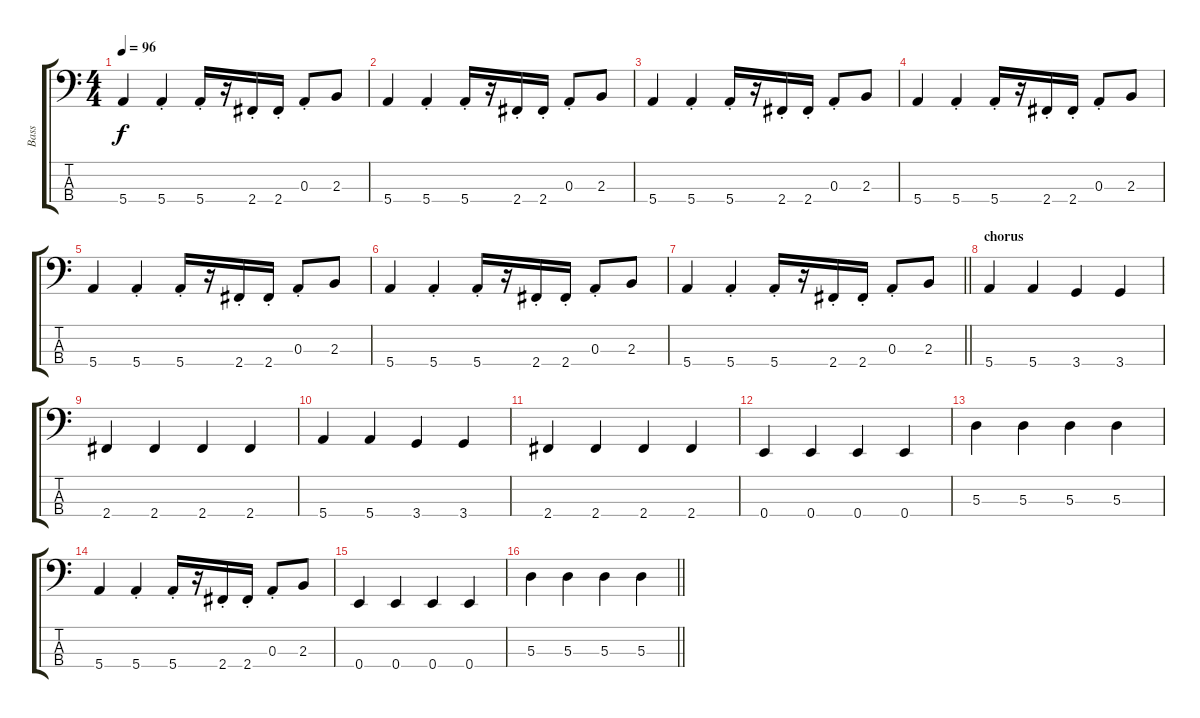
\track ("Bass" "Bass") {instrument electricbassfinger}
\staff {score tabs}
\tuning (G2 D2 A1 E1) {hide}
\ts (4 4)
\tempo 96
\clef f4
\ks c
5.4.4{dy f} 5.4{st}.4 5.4{st}.16 r.16 2.4{st}.16 2.4{st}.16 0.3{st}.8 2.3.8 |
5.4.4 5.4{st}.4 5.4{st}.16 r.16 2.4{st}.16 2.4{st}.16 0.3{st}.8 2.3.8 |
5.4.4 5.4{st}.4 5.4{st}.16 r.16 2.4{st}.16 2.4{st}.16 0.3{st}.8 2.3.8 |
5.4.4 5.4{st}.4 5.4{st}.16 r.16 2.4{st}.16 2.4{st}.16 0.3{st}.8 2.3.8 |
5.4.4 5.4{st}.4 5.4{st}.16 r.16 2.4{st}.16 2.4{st}.16 0.3{st}.8 2.3.8 |
5.4.4 5.4{st}.4 5.4{st}.16 r.16 2.4{st}.16 2.4{st}.16 0.3{st}.8 2.3.8 |
\barLineRight lightlight
5.4.4 5.4{st}.4 5.4{st}.16 r.16 2.4{st}.16 2.4{st}.16 0.3{st}.8 2.3.8 |
\section ("" "chorus")
5.4.4 5.4.4 3.4.4 3.4.4 |
2.4.4 2.4.4 2.4.4 2.4.4 |
5.4.4 5.4.4 3.4.4 3.4.4 |
2.4.4 2.4.4 2.4.4 2.4.4 |
0.4.4 0.4.4 0.4.4 0.4.4 |
5.3.4 5.3.4 5.3.4 5.3.4 |
5.4.4 5.4{st}.4 5.4{st}.16 r.16 2.4{st}.16 2.4{st}.16 0.3{st}.8 2.3.8 |
0.4.4 0.4.4 0.4.4 0.4.4 |
\barLineRight lightlight
5.3.4 5.3.4 5.3.4 5.3.4
